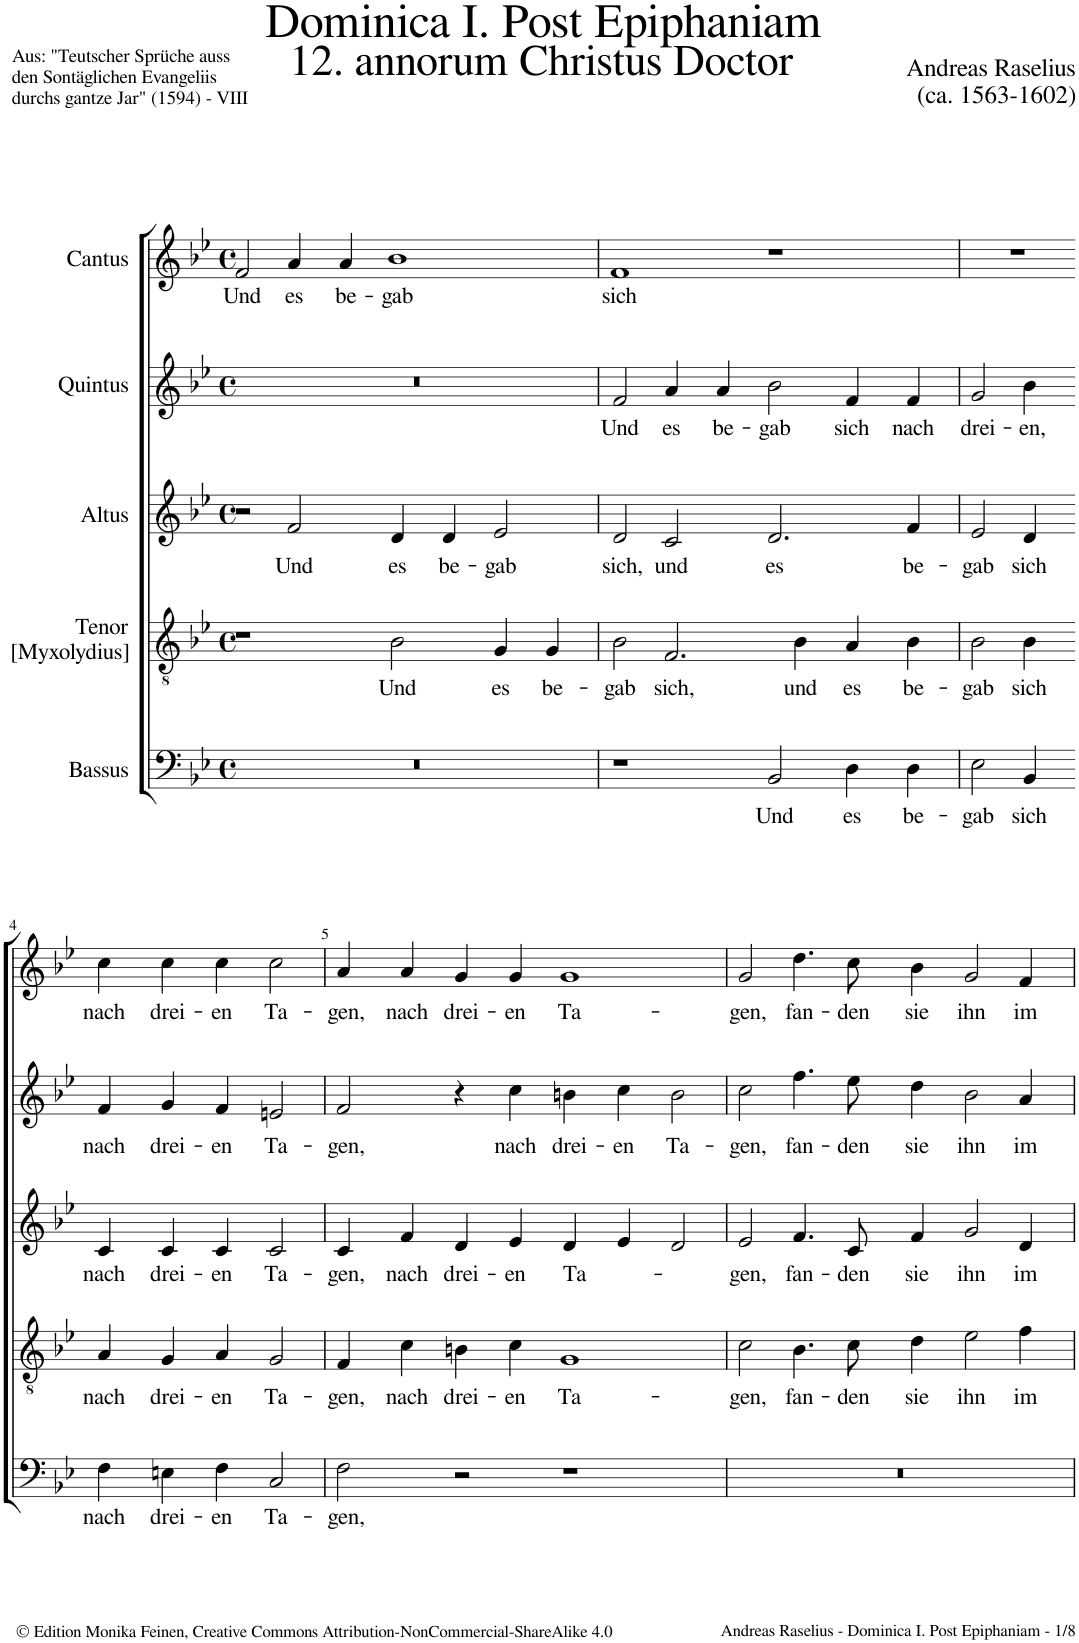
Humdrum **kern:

**kern	**text	**kern	**text	**kern	**text	**kern	**text	**kern	**text
*part5	*part5	*part4	*part4	*part3	*part3	*part2	*part2	*part1	*part1
*staff5	*staff5	*staff4	*staff4	*staff3	*staff3	*staff2	*staff2	*staff1	*staff1
*I"Bassus	*	*I"Tenor [Myxolydius]	*	*I"Altus	*	*I"Quintus	*	*I"Cantus	*
*clefF4	*	*clefGv2	*	*clefG2	*	*clefG2	*	*clefG2	*
*k[b-e-]	*	*k[b-e-]	*	*k[b-e-]	*	*k[b-e-]	*	*k[b-e-]	*
*M4/2	*	*M4/2	*	*M4/2	*	*M4/2	*	*M4/2	*
*met(c)	*	*met(c)	*	*met(c)	*	*met(c)	*	*met(c)	*
=1	=1	=1	=1	=1	=1	=1	=1	=1	=1
!	!	!	!	!	!	!	!	!	!LO:LY:b
0r	.	1r	.	2r	.	0r	.	2f/	Und
!	!	!	!	!	!LO:LY:b	!	!	!	!LO:LY:b
.	.	.	.	2f/	Und	.	.	4a/	es
!	!	!	!	!	!	!	!	!	!LO:LY:b
.	.	.	.	.	.	.	.	4a/	be-
!	!	!	!LO:LY:b	!	!LO:LY:b	!	!	!	!LO:LY:b
.	.	2B-\	Und	4d/	es	.	.	1b-	-gab
!	!	!	!	!	!LO:LY:b	!	!	!	!
.	.	.	.	4d/	be-	.	.	.	.
!	!	!	!LO:LY:b	!	!LO:LY:b	!	!	!	!
.	.	4G/	es	2e-/	-gab	.	.	.	.
!	!	!	!LO:LY:b	!	!	!	!	!	!
.	.	4G/	be-	.	.	.	.	.	.
=2	=2	=2	=2	=2	=2	=2	=2	=2	=2
!	!	!	!LO:LY:b	!	!LO:LY:b	!	!LO:LY:b	!	!LO:LY:b
1r	.	2B-\	-gab	2d/	sich,	2f/	Und	1f	sich
!	!	!	!LO:LY:b	!	!LO:LY:b	!	!LO:LY:b	!	!
.	.	2.F/	sich,	2c/	und	4a/	es	.	.
!	!	!	!	!	!	!	!LO:LY:b	!	!
.	.	.	.	.	.	4a/	be-	.	.
!	!LO:LY:b	!	!	!	!LO:LY:b	!	!LO:LY:b	!	!
2BB-/	Und	.	.	2.d/	es	2b-\	-gab	1r	.
!	!	!	!LO:LY:b	!	!	!	!	!	!
.	.	4B-\	und	.	.	.	.	.	.
!	!LO:LY:b	!	!LO:LY:b	!	!	!	!LO:LY:b	!	!
4D\	es	4A/	es	.	.	4f/	sich	.	.
!	!LO:LY:b	!	!LO:LY:b	!	!LO:LY:b	!	!LO:LY:b	!	!
4D\	be-	4B-\	be-	4f/	be-	4f/	nach	.	.
=3	=3	=3	=3	=3	=3	=3	=3	=3	=3
!	!LO:LY:b	!	!LO:LY:b	!	!LO:LY:b	!	!LO:LY:b	!	!
2E-\	-gab	2B-\	-gab	2e-/	-gab	2g/	drei-	0r	.
!	!LO:LY:b	!	!LO:LY:b	!	!LO:LY:b	!	!LO:LY:b	!	!
4BB-/	sich	4B-\	sich	4d/	sich	4b-\	-en,	.	.
1ryy	.	1ryy	.	1ryy	.	1ryy	.	.	.
4ryy	.	4ryy	.	4ryy	.	4ryy	.	.	.
!!LO:LB:g=z
=4-	=4-	=4-	=4-	=4-	=4-	=4-	=4-	=4-	=4-
!	!LO:LY:b	!	!LO:LY:b	!	!LO:LY:b	!	!LO:LY:b	!	!LO:LY:b
4F\	nach	4A/	nach	4c/	nach	4f/	nach	4cc\	nach
!	!LO:LY:b	!	!LO:LY:b	!	!LO:LY:b	!	!LO:LY:b	!	!LO:LY:b
4En\	drei-	4G/	drei-	4c/	drei-	4g/	drei-	4cc\	drei-
!	!LO:LY:b	!	!LO:LY:b	!	!LO:LY:b	!	!LO:LY:b	!	!LO:LY:b
4F\	-en	4A/	-en	4c/	-en	4f/	-en	4cc\	-en
!	!LO:LY:b	!	!LO:LY:b	!	!LO:LY:b	!	!LO:LY:b	!	!LO:LY:b
2C/	Ta-	2G/	Ta-	2c/	Ta-	2en/	Ta-	2cc\	Ta-
=5	=5	=5	=5	=5	=5	=5	=5	=5	=5
!	!LO:LY:b	!	!LO:LY:b	!	!LO:LY:b	!	!LO:LY:b	!	!LO:LY:b
2F\	-gen,	4F/	-gen,	4c/	-gen,	2f/	-gen,	4a/	-gen,
!	!	!	!LO:LY:b	!	!LO:LY:b	!	!	!	!LO:LY:b
.	.	4c\	nach	4f/	nach	.	.	4a/	nach
!	!	!	!LO:LY:b	!	!LO:LY:b	!	!	!	!LO:LY:b
2r	.	4Bn\	drei-	4d/	drei-	4r	.	4g/	drei-
!	!	!	!LO:LY:b	!	!LO:LY:b	!	!LO:LY:b	!	!LO:LY:b
.	.	4c\	-en	4e-/	-en	4cc\	nach	4g/	-en
!	!	!	!LO:LY:b	!	!LO:LY:b	!	!LO:LY:b	!	!LO:LY:b
1r	.	1G	Ta-	4d/	Ta-	4bn\	drei-	1g	Ta-
!	!	!	!	!	!	!	!LO:LY:b	!	!
.	.	.	.	4e-/	.	4cc\	-en	.	.
!	!	!	!	!	!	!	!LO:LY:b	!	!
.	.	.	.	2d/	.	2b\	Ta-	.	.
=6	=6	=6	=6	=6	=6	=6	=6	=6	=6
!	!	!	!LO:LY:b	!	!LO:LY:b	!	!LO:LY:b	!	!LO:LY:b
0r	.	2c\	gen,	2e-/	gen,	2cc\	gen,	2g/	gen,
!	!	!	!LO:LY:b	!	!LO:LY:b	!	!LO:LY:b	!	!LO:LY:b
.	.	4.B-\	fan-	4.f/	fan-	4.ff\	fan-	4.dd\	fan-
!	!	!	!LO:LY:b	!	!LO:LY:b	!	!LO:LY:b	!	!LO:LY:b
.	.	8c\	-den	8c/	-den	8ee-\	-den	8cc\	-den
!	!	!	!LO:LY:b	!	!LO:LY:b	!	!LO:LY:b	!	!LO:LY:b
.	.	4d\	sie	4f/	sie	4dd\	sie	4b-\	sie
!	!	!	!LO:LY:b	!	!LO:LY:b	!	!LO:LY:b	!	!LO:LY:b
.	.	2e-\	ihn	2g/	ihn	2b-\	ihn	2g/	ihn
!	!	!	!LO:LY:b	!	!LO:LY:b	!	!LO:LY:b	!	!LO:LY:b
.	.	4f\	im	4d/	im	4a/	im	4f/	im
=	=	=	=	=	=	=	=	=	=
*-	*-	*-	*-	*-	*-	*-	*-	*-	*-
